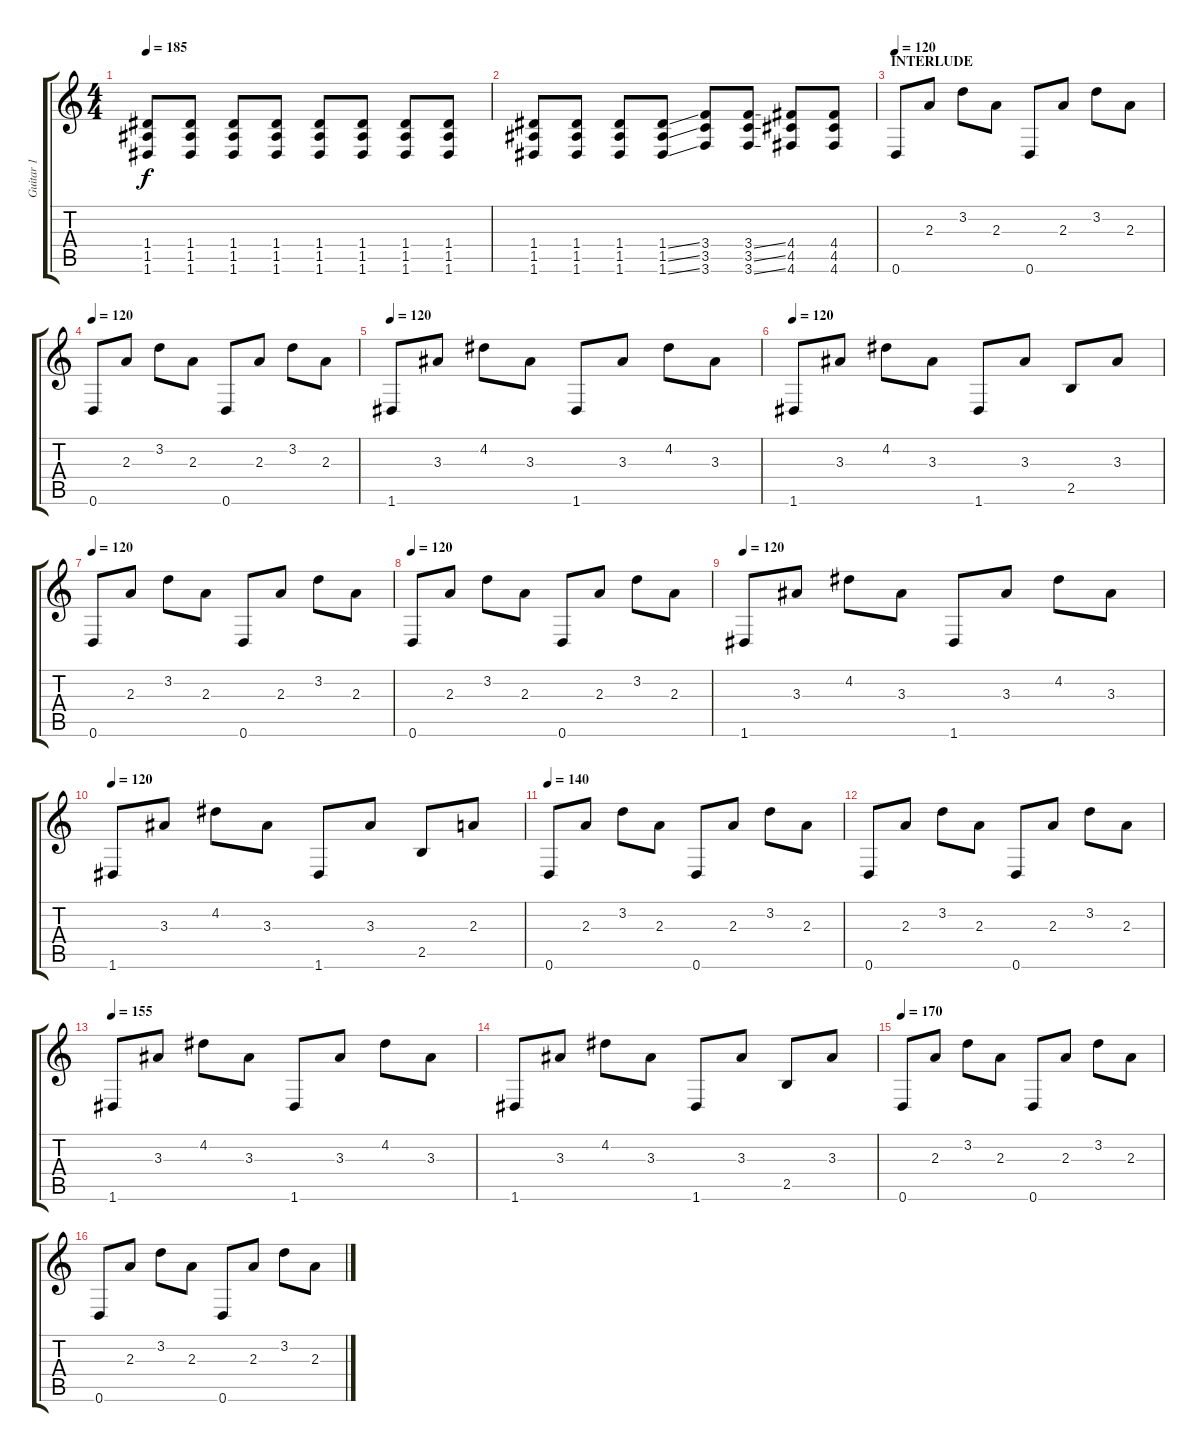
\track ("Guitar 1" "Guitar 1") {instrument distortionguitar}
\staff {score tabs}
\tuning (E4 B3 G3 D3 A2 D2) {hide}
\ts (4 4)
\tempo 185
\clef g2
\ks c
(1.4 1.5 1.6).8{dy f} (1.4 1.5 1.6).8 (1.4 1.5 1.6).8 (1.4 1.5 1.6).8 (1.4 1.5 1.6).8 (1.4 1.5 1.6).8 (1.4 1.5 1.6).8 (1.4 1.5 1.6).8 |
(1.4 1.5 1.6).8 (1.4 1.5 1.6).8 (1.4 1.5 1.6).8 (1.4{ss} 1.5{ss} 1.6{ss}).8 (3.4 3.5 3.6).8 (3.4{ss} 3.5{ss} 3.6{ss}).8 (4.4 4.5 4.6).8 (4.4 4.5 4.6).8 |
\section ("" "INTERLUDE")
\tempo 120
0.6.8{instrument acousticguitarsteel} 2.3.8 3.2.8 2.3.8 0.6.8 2.3.8 3.2.8 2.3.8 |
\tempo 120
0.6.8{instrument acousticguitarsteel} 2.3.8 3.2.8 2.3.8 0.6.8 2.3.8 3.2.8 2.3.8 |
\tempo 120
1.6.8{instrument acousticguitarsteel} 3.3.8 4.2.8 3.3.8 1.6.8 3.3.8 4.2.8 3.3.8 |
\tempo 120
1.6.8{instrument acousticguitarsteel} 3.3.8 4.2.8 3.3.8 1.6.8 3.3.8 2.5.8 3.3.8 |
\tempo 120
0.6.8{instrument acousticguitarsteel} 2.3.8 3.2.8 2.3.8 0.6.8 2.3.8 3.2.8 2.3.8 |
\tempo 120
0.6.8{instrument acousticguitarsteel} 2.3.8 3.2.8 2.3.8 0.6.8 2.3.8 3.2.8 2.3.8 |
\tempo 120
1.6.8{instrument acousticguitarsteel} 3.3.8 4.2.8 3.3.8 1.6.8 3.3.8 4.2.8 3.3.8 |
\tempo 120
1.6.8{instrument acousticguitarsteel} 3.3.8 4.2.8 3.3.8 1.6.8 3.3.8 2.5.8 2.3.8 |
\tempo 140
0.6.8{instrument acousticguitarsteel} 2.3.8 3.2.8 2.3.8 0.6.8 2.3.8 3.2.8 2.3.8 |
0.6.8 2.3.8 3.2.8 2.3.8 0.6.8 2.3.8 3.2.8 2.3.8 |
\tempo 155
1.6.8 3.3.8 4.2.8 3.3.8 1.6.8 3.3.8 4.2.8 3.3.8 |
1.6.8 3.3.8 4.2.8 3.3.8 1.6.8 3.3.8 2.5.8 3.3.8 |
\tempo 170
0.6.8 2.3.8 3.2.8 2.3.8 0.6.8 2.3.8 3.2.8 2.3.8 |
0.6.8 2.3.8 3.2.8 2.3.8 0.6.8 2.3.8 3.2.8 2.3.8
